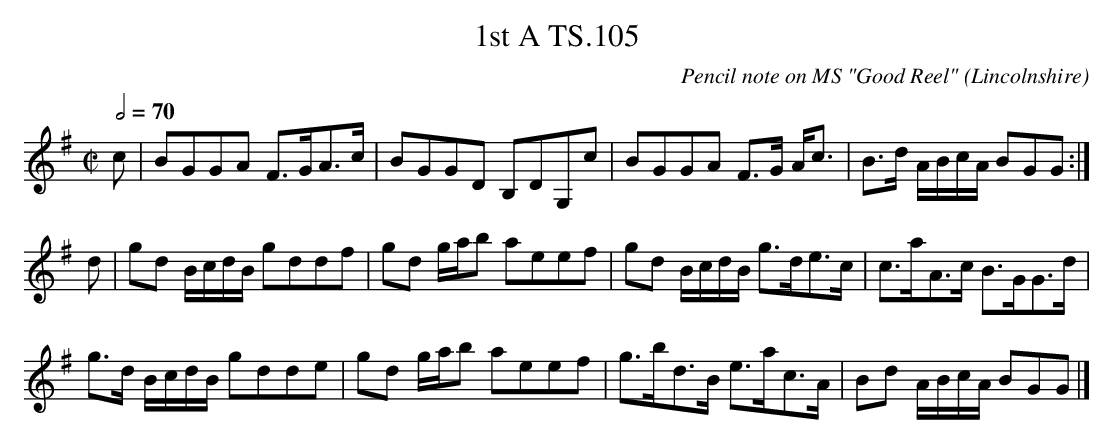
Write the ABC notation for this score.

X:1
T:1st A TS.105
C:Pencil note on MS "Good Reel"
L:1/8
M:C|
O:Lincolnshire
Q:1/2=70
K:G
c|BGGA F>GA>c|BGGD B,DG,c|BGGA F>G A<c|B>d A/B/c/A/ BGG:|!
d|gd B/c/d/B/ gddf|gd g/a/b aeef|gd B/c/d/B/ g>de>c|c>aA>c B>GG>d|!
g>d B/c/d/B/ gdde|gd g/a/b aeef|g>bd>B e>ac>A|Bd A/B/c/A/ BGG|]
